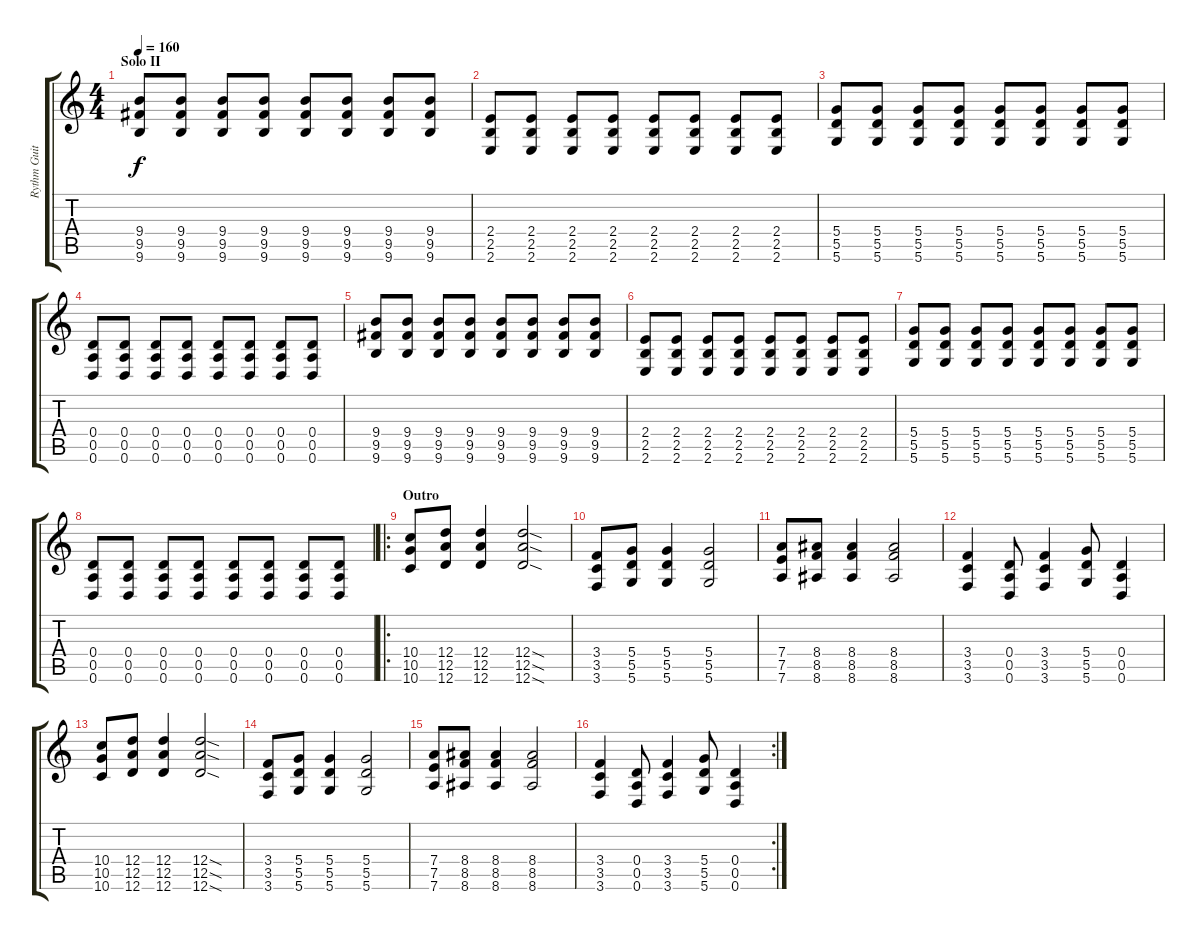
\track ("Rythm Guitar" "Rythm Guit") {instrument distortionguitar}
\staff {score tabs}
\tuning (E4 B3 G3 D3 A2 D2) {hide}
\ts (4 4)
\section ("" "Solo II")
\tempo 160
\clef g2
\ks c
(9.4 9.5 9.6).8{dy f} (9.4 9.5 9.6).8 (9.4 9.5 9.6).8 (9.4 9.5 9.6).8 (9.4 9.5 9.6).8 (9.4 9.5 9.6).8 (9.4 9.5 9.6).8 (9.4 9.5 9.6).8 |
(2.4 2.5 2.6).8 (2.4 2.5 2.6).8 (2.4 2.5 2.6).8 (2.4 2.5 2.6).8 (2.4 2.5 2.6).8 (2.4 2.5 2.6).8 (2.4 2.5 2.6).8 (2.4 2.5 2.6).8 |
(5.4 5.5 5.6).8 (5.4 5.5 5.6).8 (5.4 5.5 5.6).8 (5.4 5.5 5.6).8 (5.4 5.5 5.6).8 (5.4 5.5 5.6).8 (5.4 5.5 5.6).8 (5.4 5.5 5.6).8 |
(0.4 0.5 0.6).8 (0.4 0.5 0.6).8 (0.4 0.5 0.6).8 (0.4 0.5 0.6).8 (0.4 0.5 0.6).8 (0.4 0.5 0.6).8 (0.4 0.5 0.6).8 (0.4 0.5 0.6).8 |
(9.4 9.5 9.6).8 (9.4 9.5 9.6).8 (9.4 9.5 9.6).8 (9.4 9.5 9.6).8 (9.4 9.5 9.6).8 (9.4 9.5 9.6).8 (9.4 9.5 9.6).8 (9.4 9.5 9.6).8 |
(2.4 2.5 2.6).8 (2.4 2.5 2.6).8 (2.4 2.5 2.6).8 (2.4 2.5 2.6).8 (2.4 2.5 2.6).8 (2.4 2.5 2.6).8 (2.4 2.5 2.6).8 (2.4 2.5 2.6).8 |
(5.4 5.5 5.6).8 (5.4 5.5 5.6).8 (5.4 5.5 5.6).8 (5.4 5.5 5.6).8 (5.4 5.5 5.6).8 (5.4 5.5 5.6).8 (5.4 5.5 5.6).8 (5.4 5.5 5.6).8 |
(0.4 0.5 0.6).8 (0.4 0.5 0.6).8 (0.4 0.5 0.6).8 (0.4 0.5 0.6).8 (0.4 0.5 0.6).8 (0.4 0.5 0.6).8 (0.4 0.5 0.6).8 (0.4 0.5 0.6).8 |
\ro
\section ("" "Outro")
(10.4 10.5 10.6).8 (12.4 12.5 12.6).8 (12.4 12.5 12.6).4 (12.4{sod} 12.5{sod} 12.6{sod}).2 |
(3.4 3.5 3.6).8 (5.4 5.5 5.6).8 (5.4 5.5 5.6).4 (5.4 5.5 5.6).2 |
(7.4 7.5 7.6).8 (8.4 8.5 8.6).8 (8.4 8.5 8.6).4 (8.4 8.5 8.6).2 |
(3.4 3.5 3.6).4 (0.4 0.5 0.6).8 (3.4 3.5 3.6).4 (5.4 5.5 5.6).8 (0.4 0.5 0.6).4 |
(10.4 10.5 10.6).8 (12.4 12.5 12.6).8 (12.4 12.5 12.6).4 (12.4{sod} 12.5{sod} 12.6{sod}).2 |
(3.4 3.5 3.6).8 (5.4 5.5 5.6).8 (5.4 5.5 5.6).4 (5.4 5.5 5.6).2 |
(7.4 7.5 7.6).8 (8.4 8.5 8.6).8 (8.4 8.5 8.6).4 (8.4 8.5 8.6).2 |
\rc 2
(3.4 3.5 3.6).4 (0.4 0.5 0.6).8 (3.4 3.5 3.6).4 (5.4 5.5 5.6).8 (0.4 0.5 0.6).4
